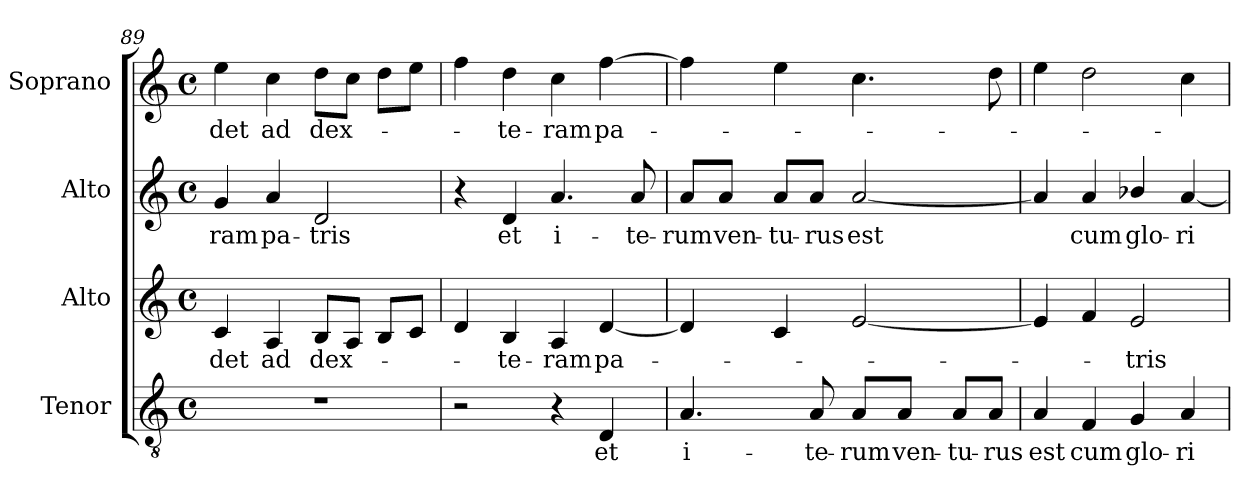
**kern	**text	**kern	**text	**kern	**text	**kern	**text
*part4	*part4	*part3	*part3	*part2	*part2	*part1	*part1
*staff4	*staff4	*staff3	*staff3	*staff2	*staff2	*staff1	*staff1
*I"Tenor	*	*I"Alto	*	*I"Alto	*	*I"Soprano	*
*I'T.	*	*I'A.	*	*I'A.	*	*I'S.	*
!!LO:PB:g=z
*clefGv2	*	*clefG2	*	*clefG2	*	*clefG2	*
*ITrd7c12	*	*	*	*	*	*	*
*k[]	*	*k[]	*	*k[]	*	*k[]	*
*C:	*	*C:	*	*C:	*	*C:	*
*M4/4	*	*M4/4	*	*M4/4	*	*M4/4	*
*met(c)	*	*met(c)	*	*met(c)	*	*met(c)	*
=89	=89	=89	=89	=89	=89	=89	=89
!	!	!	!LO:LY:b:color=#000000	!	!	!	!
!	!	!	!	!	!LO:LY:b:color=#000000	!	!
!	!	!	!	!	!	!	!LO:LY:b:color=#000000
1r	.	4ci/	-det	4gi/	-ram	4eei\	-det
!	!	!	!LO:LY:b:color=#000000	!	!	!	!
!	!	!	!	!	!LO:LY:b:color=#000000	!	!
!	!	!	!	!	!	!	!LO:LY:b:color=#000000
.	.	4Ai/	ad	4ai/	pa-	4cci\	ad
!	!	!	!LO:LY:b:color=#000000	!	!	!	!
!	!	!	!	!	!LO:LY:b:color=#000000	!	!
!	!	!	!	!	!	!	!LO:LY:b:color=#000000
.	.	8Bi/L	dex-	2di/	-tris	8ddi\L	dex-
.	.	8Ai/J	.	.	.	8cci\J	.
.	.	8Bi/L	.	.	.	8ddi\L	.
.	.	8ci/J	.	.	.	8eei\J	.
=90	=90	=90	=90	=90	=90	=90	=90
2r	.	4di/	.	4r	.	4ffi\	.
!	!	!	!LO:LY:b:color=#000000	!	!	!	!
!	!	!	!	!	!LO:LY:b:color=#000000	!	!
!	!	!	!	!	!	!	!LO:LY:b:color=#000000
.	.	4Bi/	-te-	4di/	et	4ddi\	-te-
!	!	!	!LO:LY:b:color=#000000	!	!	!	!
!	!	!	!	!	!LO:LY:b:color=#000000	!	!
!	!	!	!	!	!	!	!LO:LY:b:color=#000000
4r	.	4Ai/	-ram	4.ai/	i-	4cci\	-ram
!	!LO:LY:b:color=#000000	!	!	!	!	!	!
!	!	!	!LO:LY:b:color=#000000	!	!	!	!
!	!	!	!	!	!	!	!LO:LY:b:color=#000000
4DDi/	et	[4di/	pa-	.	.	[4ffi\	pa-
!	!	!	!	!	!LO:LY:b:color=#000000	!	!
.	.	.	.	8ai/	-te-	.	.
=91	=91	=91	=91	=91	=91	=91	=91
!	!LO:LY:b:color=#000000	!	!	!	!	!	!
!	!	!	!	!	!LO:LY:b:color=#000000	!	!
4.AAi/	i-	4di/]	.	8ai/L	-rum	4ffi\]	.
!	!	!	!	!	!LO:LY:b:color=#000000	!	!
.	.	.	.	8ai/J	ven-	.	.
!	!	!	!	!	!LO:LY:b:color=#000000	!	!
.	.	4ci/	.	8ai/L	-tu-	4eei\	.
!	!LO:LY:b:color=#000000	!	!	!	!	!	!
!	!	!	!	!	!LO:LY:b:color=#000000	!	!
8AAi/	-te-	.	.	8ai/J	-rus	.	.
!	!LO:LY:b:color=#000000	!	!	!	!	!	!
!	!	!	!	!	!LO:LY:b:color=#000000	!	!
8AAi/L	-rum	[2ei/	.	[2ai/	est	4.cci\	.
!	!LO:LY:b:color=#000000	!	!	!	!	!	!
8AAi/J	ven-	.	.	.	.	.	.
!	!LO:LY:b:color=#000000	!	!	!	!	!	!
8AAi/L	-tu-	.	.	.	.	.	.
!	!LO:LY:b:color=#000000	!	!	!	!	!	!
8AAi/J	-rus	.	.	.	.	8ddi\	.
=92	=92	=92	=92	=92	=92	=92	=92
!	!LO:LY:b:color=#000000	!	!	!	!	!	!
4AAi/	est	4ei/]	.	4ai/]	.	4eei\	.
!	!LO:LY:b:color=#000000	!	!	!	!	!	!
!	!	!	!	!	!LO:LY:b:color=#000000	!	!
4FFi/	cum	4fi/	.	4ai/	cum	2ddi\	.
!	!LO:LY:b:color=#000000	!	!	!	!	!	!
!	!	!	!LO:LY:b:color=#000000	!	!	!	!
!	!	!	!	!	!LO:LY:b:color=#000000	!	!
4GGi/	glo-	2ei/	-tris	4b-Xi/	glo-	.	.
!	!LO:LY:b:color=#000000	!	!	!	!	!	!
!	!	!	!	!	!LO:LY:b:color=#000000	!	!
4AAi/	-ri-	.	.	[4ai/	-ri-	4cci\	.
=	=	=	=	=	=	=	=
*-	*-	*-	*-	*-	*-	*-	*-
